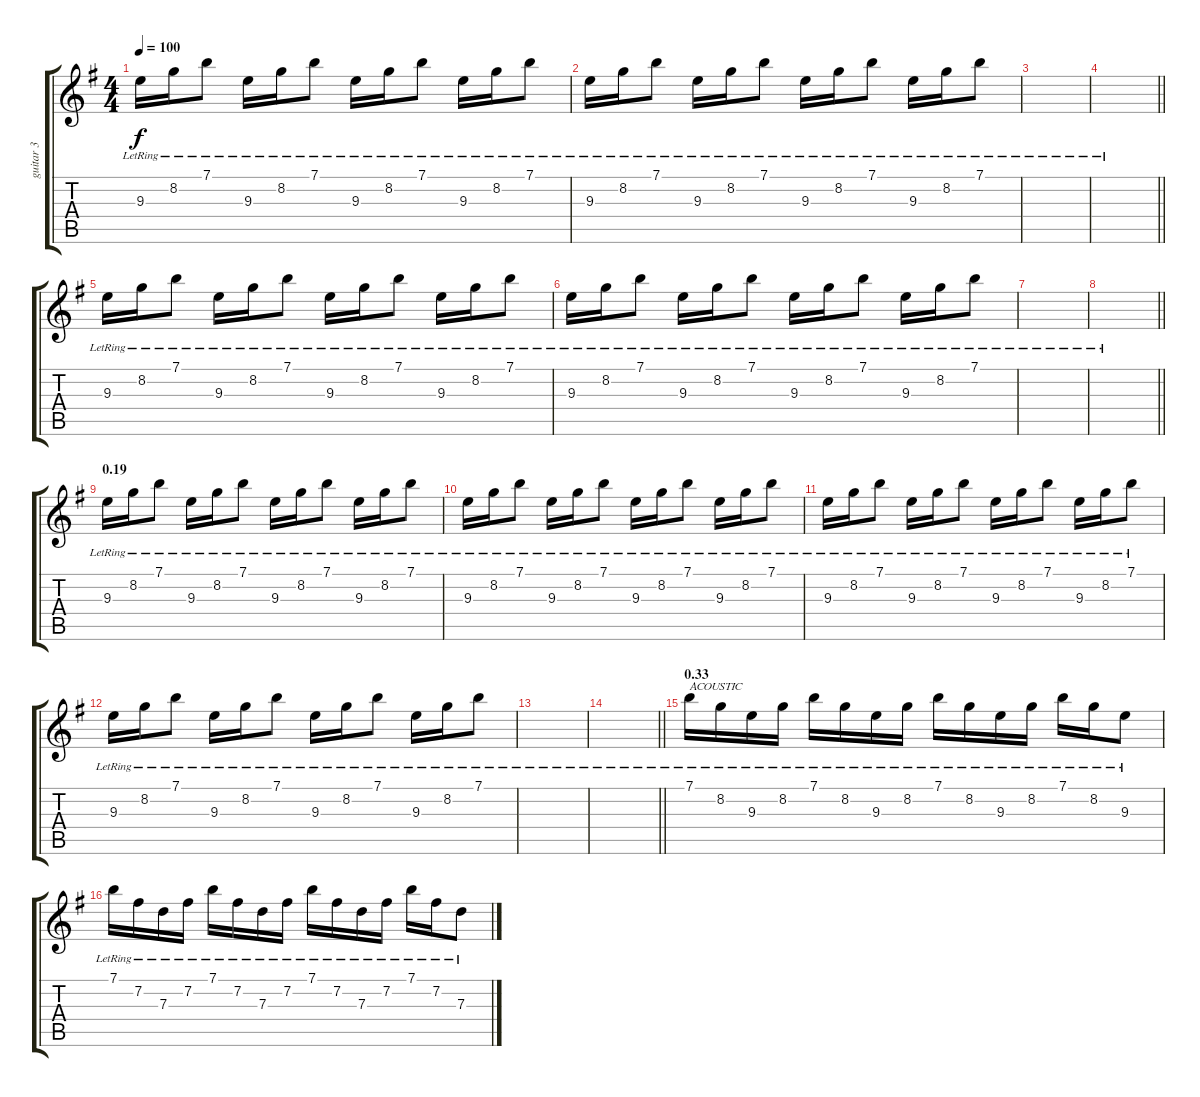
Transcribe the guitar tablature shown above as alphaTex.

\track ("guitar 3" "guitar 3") {instrument electricguitarjazz}
\staff {score tabs}
\tuning (E4 B3 G3 D3 A2 E2) {hide}
\ts (4 4)
\tempo 100
\clef g2
\ks g
9.3{lr}.16{dy f instrument electricguitarjazz} 8.2{lr}.16 7.1{lr}.8 9.3{lr}.16 8.2{lr}.16 7.1{lr}.8 9.3{lr}.16 8.2{lr}.16 7.1{lr}.8 9.3{lr}.16 8.2{lr}.16 7.1{lr}.8 |
9.3{lr}.16 8.2{lr}.16 7.1{lr}.8 9.3{lr}.16 8.2{lr}.16 7.1{lr}.8 9.3{lr}.16 8.2{lr}.16 7.1{lr}.8 9.3{lr}.16 8.2{lr}.16 7.1{lr}.8 |
|
\barLineRight lightlight
|
9.3{lr}.16 8.2{lr}.16 7.1{lr}.8 9.3{lr}.16 8.2{lr}.16 7.1{lr}.8 9.3{lr}.16 8.2{lr}.16 7.1{lr}.8 9.3{lr}.16 8.2{lr}.16 7.1{lr}.8 |
9.3{lr}.16 8.2{lr}.16 7.1{lr}.8 9.3{lr}.16 8.2{lr}.16 7.1{lr}.8 9.3{lr}.16 8.2{lr}.16 7.1{lr}.8 9.3{lr}.16 8.2{lr}.16 7.1{lr}.8 |
|
\barLineRight lightlight
|
\section ("" "0.19")
9.3{lr}.16 8.2{lr}.16 7.1{lr}.8 9.3{lr}.16 8.2{lr}.16 7.1{lr}.8 9.3{lr}.16 8.2{lr}.16 7.1{lr}.8 9.3{lr}.16 8.2{lr}.16 7.1{lr}.8 |
9.3{lr}.16 8.2{lr}.16 7.1{lr}.8 9.3{lr}.16 8.2{lr}.16 7.1{lr}.8 9.3{lr}.16 8.2{lr}.16 7.1{lr}.8 9.3{lr}.16 8.2{lr}.16 7.1{lr}.8 |
9.3{lr}.16 8.2{lr}.16 7.1{lr}.8 9.3{lr}.16 8.2{lr}.16 7.1{lr}.8 9.3{lr}.16 8.2{lr}.16 7.1{lr}.8 9.3{lr}.16 8.2{lr}.16 7.1{lr}.8 |
9.3{lr}.16 8.2{lr}.16 7.1{lr}.8 9.3{lr}.16 8.2{lr}.16 7.1{lr}.8 9.3{lr}.16 8.2{lr}.16 7.1{lr}.8 9.3{lr}.16 8.2{lr}.16 7.1{lr}.8 |
|
\barLineRight lightlight
|
\section ("" "0.33")
7.1{lr}.16{txt "ACOUSTIC" instrument acousticguitarsteel} 8.2{lr}.16 9.3{lr}.16 8.2{lr}.16 7.1{lr}.16 8.2{lr}.16 9.3{lr}.16 8.2{lr}.16 7.1{lr}.16 8.2{lr}.16 9.3{lr}.16 8.2{lr}.16 7.1{lr}.16 8.2{lr}.16 9.3{lr}.8 |
7.1{lr}.16 7.2{lr}.16 7.3{lr}.16 7.2{lr}.16 7.1{lr}.16 7.2{lr}.16 7.3{lr}.16 7.2{lr}.16 7.1{lr}.16 7.2{lr}.16 7.3{lr}.16 7.2{lr}.16 7.1{lr}.16 7.2{lr}.16 7.3{lr}.8
